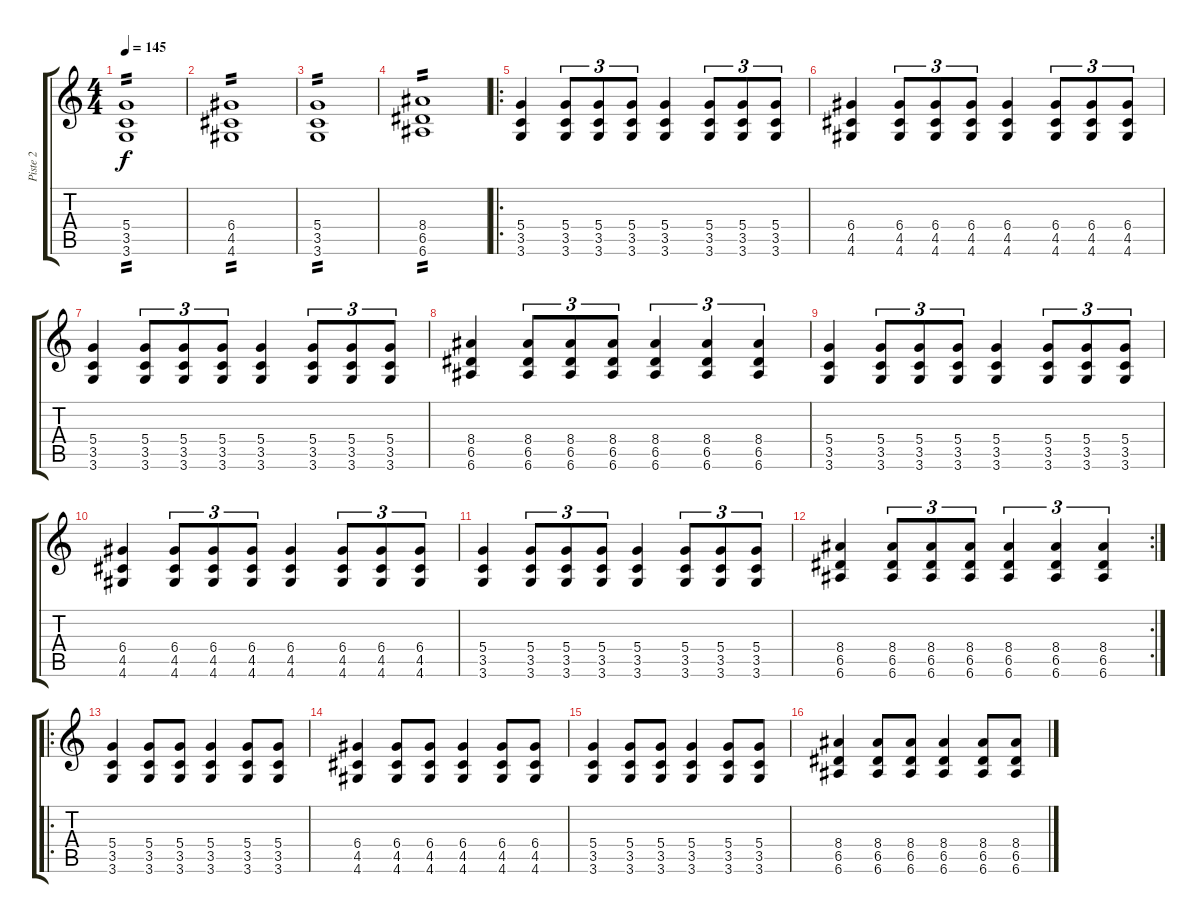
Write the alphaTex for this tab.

\track ("Piste 2" "Piste 2") {instrument distortionguitar}
\staff {score tabs}
\tuning (E4 B3 G3 D3 A2 E2) {hide}
\ts (4 4)
\tempo 145
\clef g2
\ks c
(5.4 3.5 3.6).1{tp 2 dy f} |
(6.4 4.5 4.6).1{tp 2} |
(5.4 3.5 3.6).1{tp 2} |
(8.4 6.5 6.6).1{tp 2} |
\ro
(5.4 3.5 3.6).4 (5.4 3.5 3.6).8{tu (3 2)} (5.4 3.5 3.6).8{tu (3 2)} (5.4 3.5 3.6).8{tu (3 2)} (5.4 3.5 3.6).4 (5.4 3.5 3.6).8{tu (3 2)} (5.4 3.5 3.6).8{tu (3 2)} (5.4 3.5 3.6).8{tu (3 2)} |
(6.4 4.5 4.6).4 (6.4 4.5 4.6).8{tu (3 2)} (6.4 4.5 4.6).8{tu (3 2)} (6.4 4.5 4.6).8{tu (3 2)} (6.4 4.5 4.6).4 (6.4 4.5 4.6).8{tu (3 2)} (6.4 4.5 4.6).8{tu (3 2)} (6.4 4.5 4.6).8{tu (3 2)} |
(5.4 3.5 3.6).4 (5.4 3.5 3.6).8{tu (3 2)} (5.4 3.5 3.6).8{tu (3 2)} (5.4 3.5 3.6).8{tu (3 2)} (5.4 3.5 3.6).4 (5.4 3.5 3.6).8{tu (3 2)} (5.4 3.5 3.6).8{tu (3 2)} (5.4 3.5 3.6).8{tu (3 2)} |
(8.4 6.5 6.6).4 (8.4 6.5 6.6).8{tu (3 2)} (8.4 6.5 6.6).8{tu (3 2)} (8.4 6.5 6.6).8{tu (3 2)} (8.4 6.5 6.6).4{tu (3 2)} (8.4 6.5 6.6).4{tu (3 2)} (8.4 6.5 6.6).4{tu (3 2)} |
(5.4 3.5 3.6).4 (5.4 3.5 3.6).8{tu (3 2)} (5.4 3.5 3.6).8{tu (3 2)} (5.4 3.5 3.6).8{tu (3 2)} (5.4 3.5 3.6).4 (5.4 3.5 3.6).8{tu (3 2)} (5.4 3.5 3.6).8{tu (3 2)} (5.4 3.5 3.6).8{tu (3 2)} |
(6.4 4.5 4.6).4 (6.4 4.5 4.6).8{tu (3 2)} (6.4 4.5 4.6).8{tu (3 2)} (6.4 4.5 4.6).8{tu (3 2)} (6.4 4.5 4.6).4 (6.4 4.5 4.6).8{tu (3 2)} (6.4 4.5 4.6).8{tu (3 2)} (6.4 4.5 4.6).8{tu (3 2)} |
(5.4 3.5 3.6).4 (5.4 3.5 3.6).8{tu (3 2)} (5.4 3.5 3.6).8{tu (3 2)} (5.4 3.5 3.6).8{tu (3 2)} (5.4 3.5 3.6).4 (5.4 3.5 3.6).8{tu (3 2)} (5.4 3.5 3.6).8{tu (3 2)} (5.4 3.5 3.6).8{tu (3 2)} |
\rc 2
(8.4 6.5 6.6).4 (8.4 6.5 6.6).8{tu (3 2)} (8.4 6.5 6.6).8{tu (3 2)} (8.4 6.5 6.6).8{tu (3 2)} (8.4 6.5 6.6).4{tu (3 2)} (8.4 6.5 6.6).4{tu (3 2)} (8.4 6.5 6.6).4{tu (3 2)} |
\ro
(5.4 3.5 3.6).4 (5.4 3.5 3.6).8 (5.4 3.5 3.6).8 (5.4 3.5 3.6).4 (5.4 3.5 3.6).8 (5.4 3.5 3.6).8 |
(6.4 4.5 4.6).4 (6.4 4.5 4.6).8 (6.4 4.5 4.6).8 (6.4 4.5 4.6).4 (6.4 4.5 4.6).8 (6.4 4.5 4.6).8 |
(5.4 3.5 3.6).4 (5.4 3.5 3.6).8 (5.4 3.5 3.6).8 (5.4 3.5 3.6).4 (5.4 3.5 3.6).8 (5.4 3.5 3.6).8 |
(8.4 6.5 6.6).4 (8.4 6.5 6.6).8 (8.4 6.5 6.6).8 (8.4 6.5 6.6).4 (8.4 6.5 6.6).8 (8.4 6.5 6.6).8
